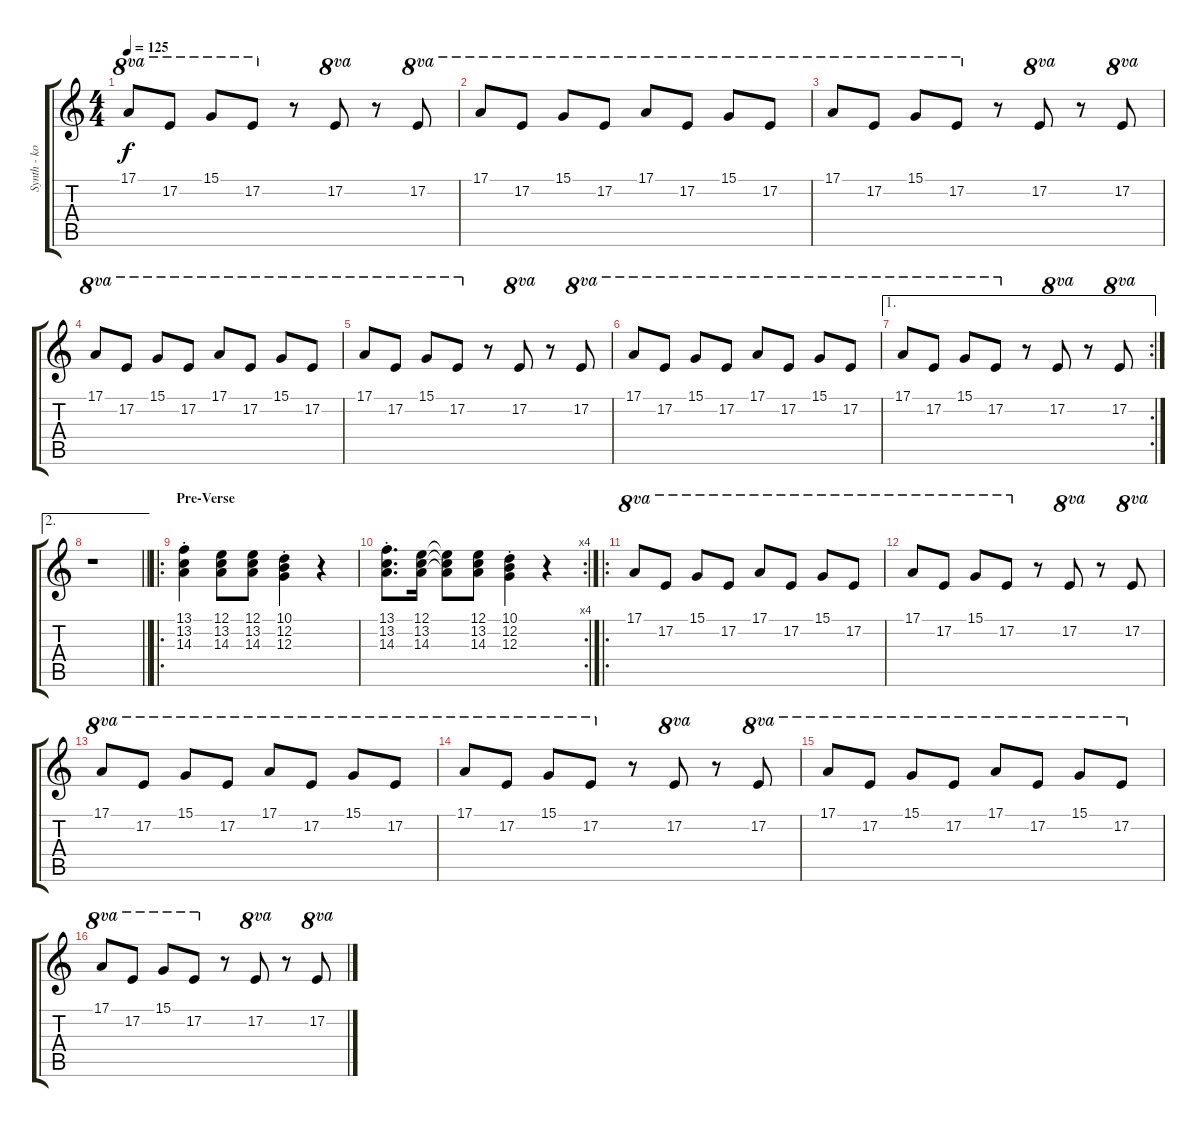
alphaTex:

\track ("Synth - koto" "Synth - ko") {instrument koto}
\staff {score tabs}
\tuning (E4 B3 G3 D3 A2 E2) {hide}
\ts (4 4)
\tempo 125
\clef g2
\ks c
17.1.8{ot 8va dy f} 17.2.8{ot 8va} 15.1.8{ot 8va} 17.2.8{ot 8va} r.8 17.2.8{ot 8va} r.8 17.2.8{ot 8va} |
17.1.8{ot 8va} 17.2.8{ot 8va} 15.1.8{ot 8va} 17.2.8{ot 8va} 17.1.8{ot 8va} 17.2.8{ot 8va} 15.1.8{ot 8va} 17.2.8{ot 8va} |
17.1.8{ot 8va} 17.2.8{ot 8va} 15.1.8{ot 8va} 17.2.8{ot 8va} r.8 17.2.8{ot 8va} r.8 17.2.8{ot 8va} |
17.1.8{ot 8va} 17.2.8{ot 8va} 15.1.8{ot 8va} 17.2.8{ot 8va} 17.1.8{ot 8va} 17.2.8{ot 8va} 15.1.8{ot 8va} 17.2.8{ot 8va} |
17.1.8{ot 8va} 17.2.8{ot 8va} 15.1.8{ot 8va} 17.2.8{ot 8va} r.8 17.2.8{ot 8va} r.8 17.2.8{ot 8va} |
17.1.8{ot 8va} 17.2.8{ot 8va} 15.1.8{ot 8va} 17.2.8{ot 8va} 17.1.8{ot 8va} 17.2.8{ot 8va} 15.1.8{ot 8va} 17.2.8{ot 8va} |
\ae 1
\rc 2
17.1.8{ot 8va} 17.2.8{ot 8va} 15.1.8{ot 8va} 17.2.8{ot 8va} r.8 17.2.8{ot 8va} r.8 17.2.8{ot 8va} |
\ae 2
\barLineRight lightlight
r.1 |
\ro
\section ("" "Pre-Verse")
(13.1{st} 13.2{st} 14.3{st}).4 (12.1 13.2 14.3).8 (12.1 13.2 14.3).8 (10.1{st} 12.2{st} 12.3{st}).4 r.4 |
\rc 4
(13.1{st} 13.2{st} 14.3{st}).8{d} (12.1 13.2 14.3).16 (12.1{t} 13.2{t} 14.3{t}).8 (12.1 13.2 14.3).8 (10.1{st} 12.2{st} 12.3{st}).4 r.4 |
\ro
17.1.8{ot 8va} 17.2.8{ot 8va} 15.1.8{ot 8va} 17.2.8{ot 8va} 17.1.8{ot 8va} 17.2.8{ot 8va} 15.1.8{ot 8va} 17.2.8{ot 8va} |
17.1.8{ot 8va} 17.2.8{ot 8va} 15.1.8{ot 8va} 17.2.8{ot 8va} r.8 17.2.8{ot 8va} r.8 17.2.8{ot 8va} |
17.1.8{ot 8va} 17.2.8{ot 8va} 15.1.8{ot 8va} 17.2.8{ot 8va} 17.1.8{ot 8va} 17.2.8{ot 8va} 15.1.8{ot 8va} 17.2.8{ot 8va} |
17.1.8{ot 8va} 17.2.8{ot 8va} 15.1.8{ot 8va} 17.2.8{ot 8va} r.8 17.2.8{ot 8va} r.8 17.2.8{ot 8va} |
17.1.8{ot 8va} 17.2.8{ot 8va} 15.1.8{ot 8va} 17.2.8{ot 8va} 17.1.8{ot 8va} 17.2.8{ot 8va} 15.1.8{ot 8va} 17.2.8{ot 8va} |
17.1.8{ot 8va} 17.2.8{ot 8va} 15.1.8{ot 8va} 17.2.8{ot 8va} r.8 17.2.8{ot 8va} r.8 17.2.8{ot 8va}
